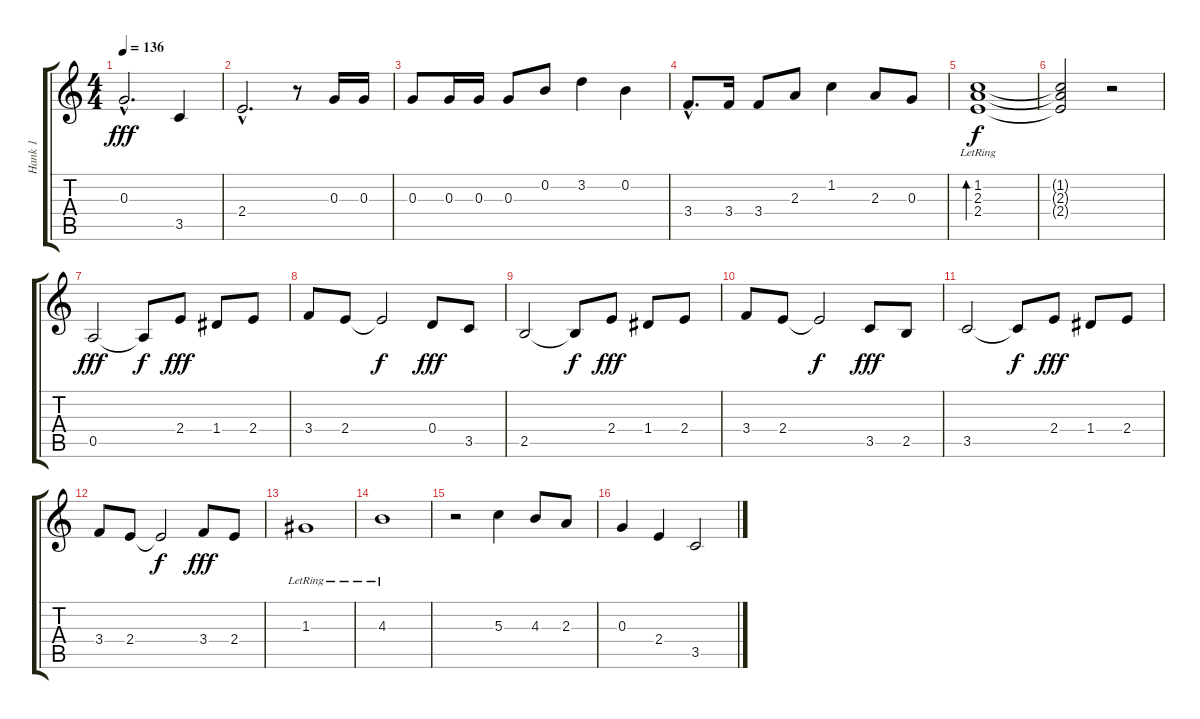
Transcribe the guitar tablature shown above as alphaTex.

\track ("Hank 1" "Hank 1") {instrument electricguitarmuted}
\staff {score tabs}
\tuning (E4 B3 G3 D3 A2 E2) {hide}
\ts (4 4)
\tempo 136
\clef g2
\ks c
0.3{hac}.2{d dy fff} 3.5.4 |
2.4{hac}.2{d} r.8 0.3.16 0.3.16 |
0.3.8 0.3.16 0.3.16 0.3.8 0.2.8 3.2.4 0.2.4 |
3.4{hac}.8{d} 3.4.16 3.4.8 2.3.8 1.2.4 2.3.8 0.3.8 |
(1.2{lr} 2.3{lr} 2.4{lr}).1{bd 60 dy f} |
(1.2{t} 2.3{t} 2.4{t}).2 r.2 |
0.5.2{dy fff volume 16 instrument electricguitarmuted} 0.5{t}.8{dy f} 2.4.8{dy fff} 1.4.8 2.4.8 |
3.4.8 2.4.8 2.4{t}.2{dy f} 0.4.8{dy fff} 3.5.8 |
2.5.2 2.5{t}.8{dy f} 2.4.8{dy fff} 1.4.8 2.4.8 |
3.4.8 2.4.8 2.4{t}.2{dy f} 3.5.8{dy fff} 2.5.8 |
3.5.2 3.5{t}.8{dy f} 2.4.8{dy fff} 1.4.8 2.4.8 |
3.4.8 2.4.8 2.4{t}.2{dy f} 3.4.8{dy fff} 2.4.8 |
1.3{lr}.1{volume 16 instrument acousticguitarsteel} |
4.3{lr}.1 |
r.2 5.3.4{volume 16 instrument electricguitarclean} 4.3.8 2.3.8 |
0.3.4 2.4.4 3.5.2
